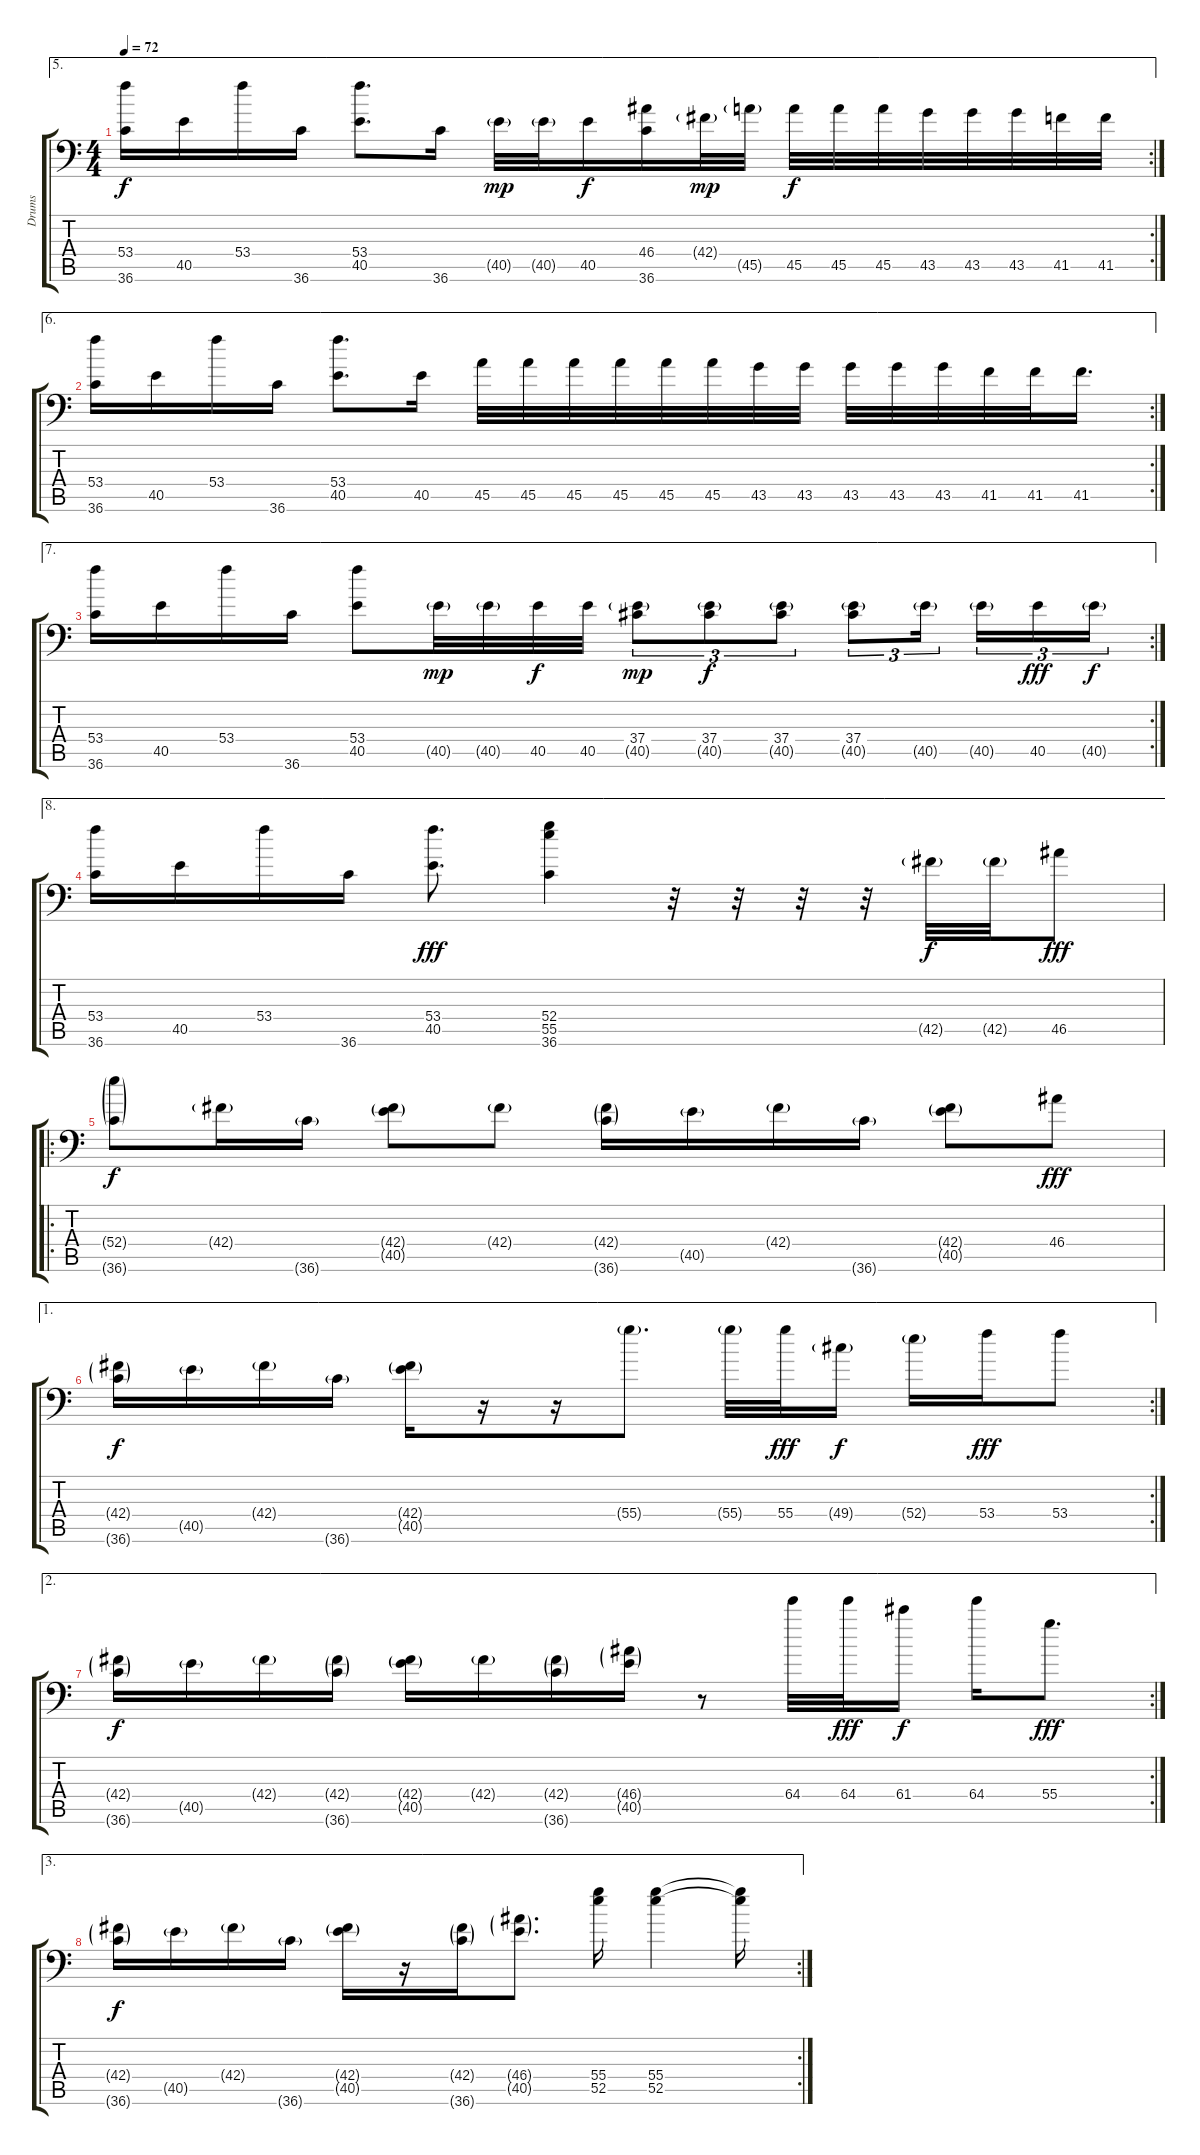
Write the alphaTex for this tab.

\track ("Drums" "Drums") {instrument acousticgrandpiano}
\staff {score tabs}
\tuning (C-1 C-1 C-1 C-1 C-1 C-1) {hide}
\ae 5
\rc 2
\ts (4 4)
\tempo 72
\clef f4
\ks c
(53.4 36.6).16{dy f} 40.5.16 53.4.16 36.6.16 (53.4 40.5).8{d} 36.6.16 40.5{g}.32{dy mp} 40.5{g}.32 40.5.16{dy f} (46.4 36.6).16 42.4{g}.32{dy mp} 45.5{g}.32 45.5.32{dy f} 45.5.32 45.5.32 43.5.32 43.5.32 43.5.32 41.5.32 41.5.32 |
\ae 6
\rc 2
(53.4 36.6).16 40.5.16 53.4.16 36.6.16 (53.4 40.5).8{d} 40.5.16 45.5.32 45.5.32 45.5.32 45.5.32 45.5.32 45.5.32 43.5.32 43.5.32 43.5.32 43.5.32 43.5.32 41.5.32 41.5.32 41.5.16{d} |
\ae 7
\rc 2
(53.4 36.6).16 40.5.16 53.4.16 36.6.16 (53.4 40.5).8 40.5{g}.32{dy mp} 40.5{g}.32 40.5.32{dy f} 40.5.32 (37.4 40.5{g}).8{tu (3 2) dy mp} (37.4 40.5{g}).8{tu (3 2) dy f} (37.4 40.5{g}).8{tu (3 2)} (37.4 40.5{g}).8{tu (3 2)} 40.5{g}.16{tu (3 2)} 40.5{g}.16{tu (3 2)} 40.5.16{tu (3 2) dy fff} 40.5{g}.16{tu (3 2) dy f} |
\ae 8
(53.4 36.6).16 40.5.16 53.4.16 36.6.16 (53.4 40.5).8{d dy fff} (52.4 55.5 36.6).4 r.32 r.32 r.32 r.32 42.5{g}.32{dy f} 42.5{g}.32 46.5.8{dy fff} |
\ro
(52.4{g} 36.6{g}).8{dy f} 42.4{g}.16 36.6{g}.16 (42.4{g} 40.5{g}).8 42.4{g}.8 (42.4{g} 36.6{g}).16 40.5{g}.16 42.4{g}.16 36.6{g}.16 (42.4{g} 40.5{g}).8 46.4.8{dy fff} |
\ae 1
\rc 2
(42.4{g} 36.6{g}).16{dy f} 40.5{g}.16 42.4{g}.16 36.6{g}.16 (42.4{g} 40.5{g}).16 r.16 r.16 55.4{g}.8{d} 55.4{g}.32 55.4.32{dy fff} 49.4{g}.16{dy f} 52.4{g}.16 53.4.16{dy fff} 53.4.8 |
\ae 2
\rc 2
(42.4{g} 36.6{g}).16{dy f} 40.5{g}.16 42.4{g}.16 (42.4{g} 36.6{g}).16 (42.4{g} 40.5{g}).16 42.4{g}.16 (42.4{g} 36.6{g}).16 (46.4{g} 40.5{g}).16 r.8 64.4.32 64.4.32{dy fff} 61.4.16{dy f} 64.4.16 55.4.8{d dy fff} |
\ae 3
\rc 2
(42.4{g} 36.6{g}).16{dy f} 40.5{g}.16 42.4{g}.16 36.6{g}.16 (42.4{g} 40.5{g}).16 r.16 (42.4{g} 36.6{g}).16 (46.4{g} 40.5{g}).8{d} (55.4 52.5).16 (55.4 52.5).4 (55.4{t} 52.5{t}).16
